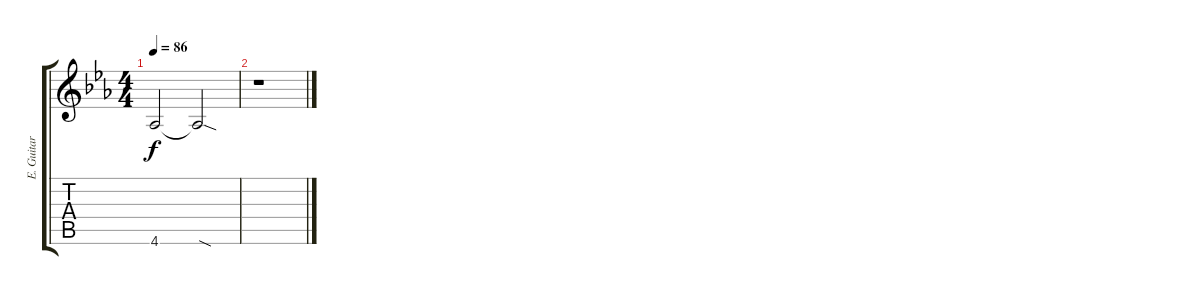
\track ("E. Guitar III (R. Channel)" "E. Guitar ") {instrument overdrivenguitar}
\staff {score tabs}
\tuning (E4 B3 G3 D3 A2 E2) {hide}
\ts (4 4)
\tempo 86
\clef g2
\ks eb
4.6{t}.2{dy f} 4.6{sod t}.2 |
r.1
